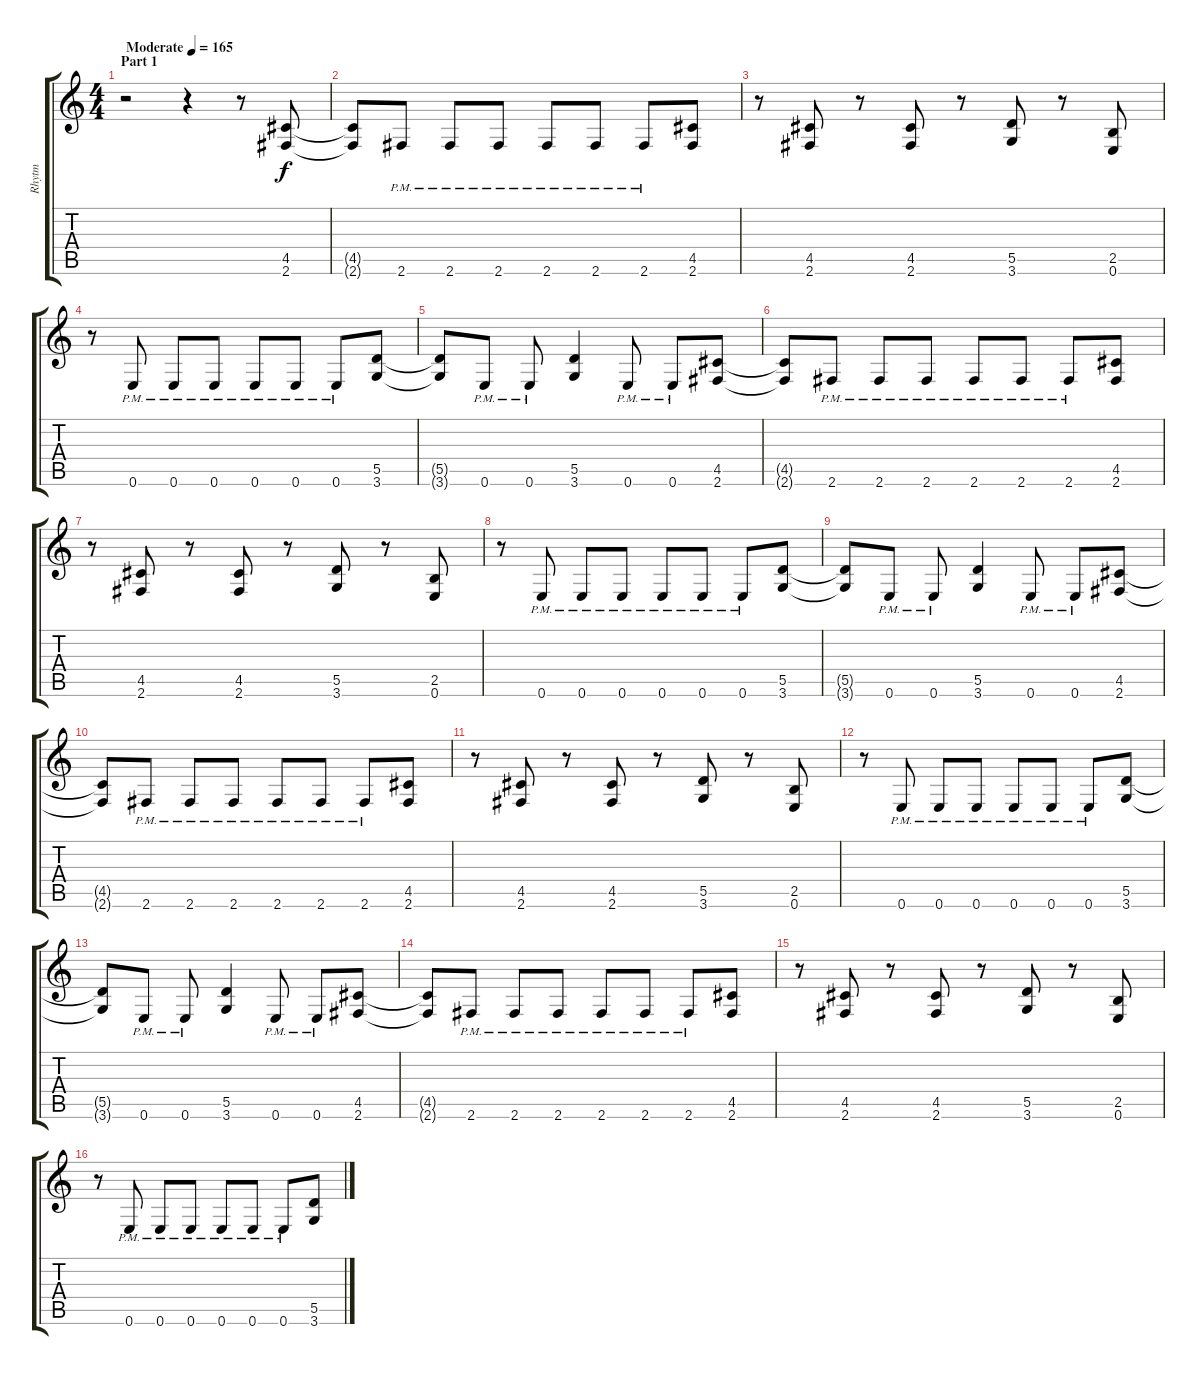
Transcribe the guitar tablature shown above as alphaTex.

\track ("Rhytm" "Rhytm") {instrument distortionguitar}
\staff {score tabs}
\tuning (E4 B3 G3 D3 A2 E2) {hide}
\ts (4 4)
\section ("" "Part 1")
\tempo (165 "Moderate")
\clef g2
\ks c
r.2{dy f instrument distortionguitar} r.4 r.8 (4.5 2.6).8 |
(4.5{t} 2.6{t}).8 2.6{pm}.8 2.6{pm}.8 2.6{pm}.8 2.6{pm}.8 2.6{pm}.8 2.6{pm}.8 (4.5 2.6).8 |
r.8 (4.5 2.6).8 r.8 (4.5 2.6).8 r.8 (5.5 3.6).8 r.8 (2.5 0.6).8 |
r.8 0.6{pm}.8 0.6{pm}.8 0.6{pm}.8 0.6{pm}.8 0.6{pm}.8 0.6{pm}.8 (5.5 3.6).8 |
(5.5{t} 3.6{t}).8 0.6{pm}.8 0.6{pm}.8 (5.5 3.6).4 0.6{pm}.8 0.6{pm}.8 (4.5 2.6).8 |
(4.5{t} 2.6{t}).8 2.6{pm}.8 2.6{pm}.8 2.6{pm}.8 2.6{pm}.8 2.6{pm}.8 2.6{pm}.8 (4.5 2.6).8 |
r.8 (4.5 2.6).8 r.8 (4.5 2.6).8 r.8 (5.5 3.6).8 r.8 (2.5 0.6).8 |
r.8 0.6{pm}.8 0.6{pm}.8 0.6{pm}.8 0.6{pm}.8 0.6{pm}.8 0.6{pm}.8 (5.5 3.6).8 |
(5.5{t} 3.6{t}).8 0.6{pm}.8 0.6{pm}.8 (5.5 3.6).4 0.6{pm}.8 0.6{pm}.8 (4.5 2.6).8 |
(4.5{t} 2.6{t}).8 2.6{pm}.8 2.6{pm}.8 2.6{pm}.8 2.6{pm}.8 2.6{pm}.8 2.6{pm}.8 (4.5 2.6).8 |
r.8 (4.5 2.6).8 r.8 (4.5 2.6).8 r.8 (5.5 3.6).8 r.8 (2.5 0.6).8 |
r.8 0.6{pm}.8 0.6{pm}.8 0.6{pm}.8 0.6{pm}.8 0.6{pm}.8 0.6{pm}.8 (5.5 3.6).8 |
(5.5{t} 3.6{t}).8 0.6{pm}.8 0.6{pm}.8 (5.5 3.6).4 0.6{pm}.8 0.6{pm}.8 (4.5 2.6).8 |
(4.5{t} 2.6{t}).8 2.6{pm}.8 2.6{pm}.8 2.6{pm}.8 2.6{pm}.8 2.6{pm}.8 2.6{pm}.8 (4.5 2.6).8 |
r.8 (4.5 2.6).8 r.8 (4.5 2.6).8 r.8 (5.5 3.6).8 r.8 (2.5 0.6).8 |
r.8 0.6{pm}.8 0.6{pm}.8 0.6{pm}.8 0.6{pm}.8 0.6{pm}.8 0.6{pm}.8 (5.5 3.6).8
